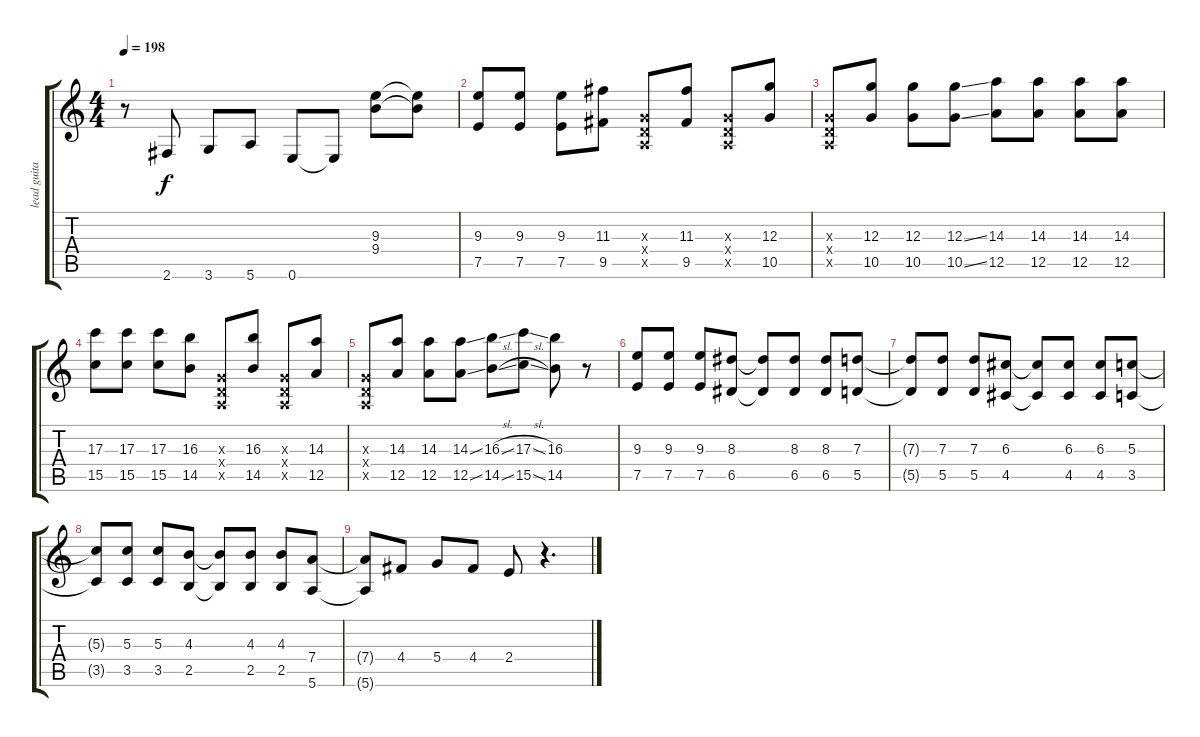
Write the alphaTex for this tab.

\track ("lead guitar" "lead guita") {instrument overdrivenguitar}
\staff {score tabs}
\tuning (E4 B3 G3 D3 A2 E2) {hide}
\ts (4 4)
\tempo 198
\clef g2
\ks c
r.8{dy f} 2.6.8 3.6.8 5.6.8 0.6.8 0.6{t}.8 (9.3 9.4).8 (9.3{t} 9.4{t}).8 |
(9.3 7.5).8 (9.3 7.5).8 (9.3 7.5).8 (11.3 9.5).8 (0.3{x} 0.4{x} 0.5{x}).8 (11.3 9.5).8 (0.3{x} 0.4{x} 0.5{x}).8 (12.3 10.5).8 |
(0.3{x} 0.4{x} 0.5{x}).8 (12.3 10.5).8 (12.3 10.5).8 (12.3{ss} 10.5{ss}).8 (14.3 12.5).8 (14.3 12.5).8 (14.3 12.5).8 (14.3 12.5).8 |
(17.3 15.5).8 (17.3 15.5).8 (17.3 15.5).8 (16.3 14.5).8 (0.3{x} 0.4{x} 0.5{x}).8 (16.3 14.5).8 (0.3{x} 0.4{x} 0.5{x}).8 (14.3 12.5).8 |
(0.3{x} 0.4{x} 0.5{x}).8 (14.3 12.5).8 (14.3 12.5).8 (14.3{ss} 12.5{ss}).8 (16.3{sl} 14.5{sl}).8 (17.3{sl} 15.5{sl}).8 (16.3 14.5).8 r.8 |
(9.3 7.5).8 (9.3 7.5).8 (9.3 7.5).8 (8.3 6.5).8 (8.3{t} 6.5{t}).8 (8.3 6.5).8 (8.3 6.5).8 (7.3 5.5).8 |
(7.3{t} 5.5{t}).8 (7.3 5.5).8 (7.3 5.5).8 (6.3 4.5).8 (6.3{t} 4.5{t}).8 (6.3 4.5).8 (6.3 4.5).8 (5.3 3.5).8 |
(5.3{t} 3.5{t}).8 (5.3 3.5).8 (5.3 3.5).8 (4.3 2.5).8 (4.3{t} 2.5{t}).8 (4.3 2.5).8 (4.3 2.5).8 (7.4 5.6).8 |
(7.4{t} 5.6{t}).8 4.4.8 5.4.8 4.4.8 2.4.8 r.4{d}
